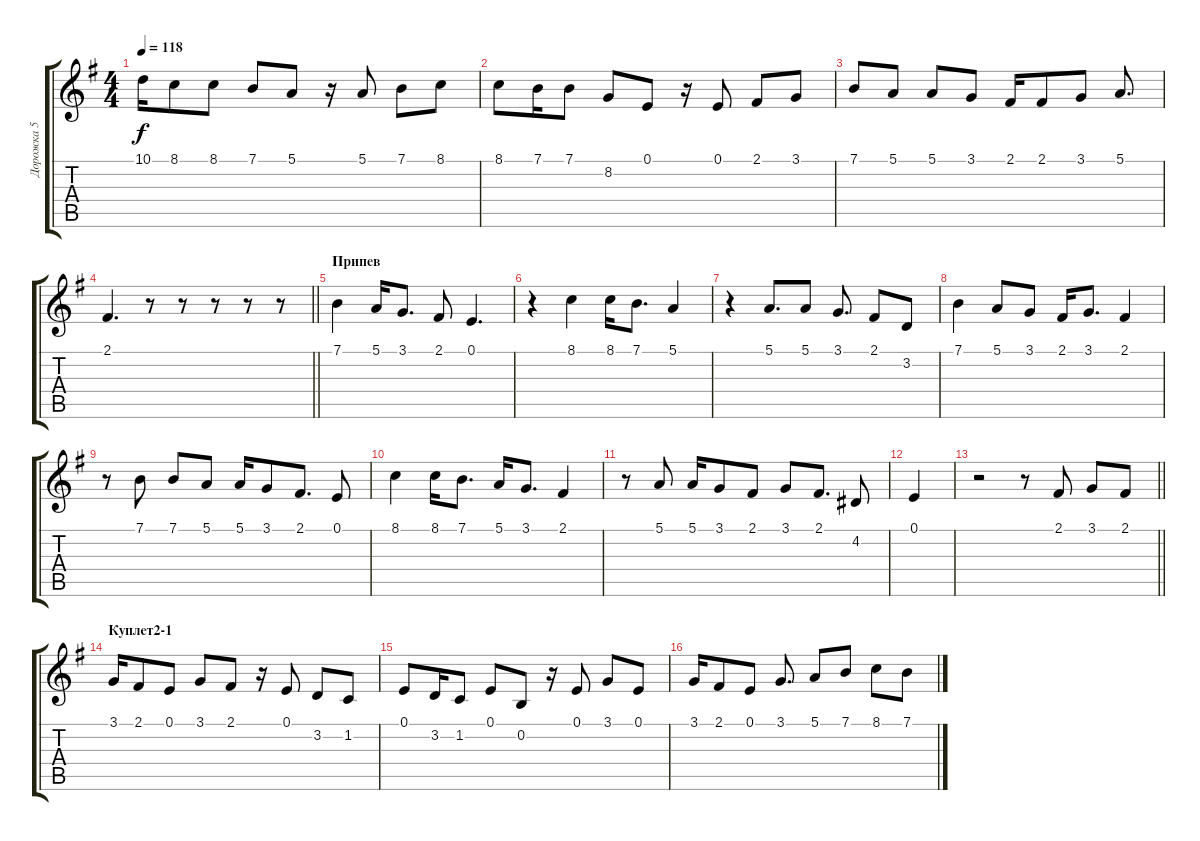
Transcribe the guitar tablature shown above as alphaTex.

\track ("Дорожка 5" "Дорожка 5") {instrument viola}
\staff {score tabs}
\tuning (E4 B3 G3 D3 A2 E2) {hide}
\ts (4 4)
\tempo 118
\clef g2
\ks eminor
10.1.16{dy f} 8.1.8 8.1.8 7.1.8 5.1.8 r.16 5.1.8 7.1.8 8.1.8 |
8.1.8 7.1.16 7.1.8 8.2.8 0.1.8 r.16 0.1.8 2.1.8 3.1.8 |
7.1.8 5.1.8 5.1.8 3.1.8 2.1.16 2.1.8 3.1.8 5.1.8{d} |
\barLineRight lightlight
2.1.4{d} r.8 r.8 r.8 r.8 r.8 |
\section ("" "Припев")
7.1.4 5.1.16 3.1.8{d} 2.1.8 0.1.4{d} |
r.4 8.1.4 8.1.16 7.1.8{d} 5.1.4 |
r.4 5.1.8{d} 5.1.8 3.1.8{d} 2.1.8 3.2.8 |
7.1.4 5.1.8 3.1.8 2.1.16 3.1.8{d} 2.1.4 |
r.8 7.1.8 7.1.8 5.1.8 5.1.16 3.1.8 2.1.8{d} 0.1.8 |
8.1.4 8.1.16 7.1.8{d} 5.1.16 3.1.8{d} 2.1.4 |
r.8 5.1.8 5.1.16 3.1.8 2.1.8 3.1.8 2.1.8{d} 4.2.8 |
0.1.4 |
\barLineRight lightlight
r.2 r.8 2.1.8 3.1.8 2.1.8 |
\section ("" "Куплет2-1")
3.1.16 2.1.8 0.1.8 3.1.8 2.1.8 r.16 0.1.8 3.2.8 1.2.8 |
0.1.8 3.2.16 1.2.8 0.1.8 0.2.8 r.16 0.1.8 3.1.8 0.1.8 |
3.1.16 2.1.8 0.1.8 3.1.8{d} 5.1.8 7.1.8 8.1.8 7.1.8
